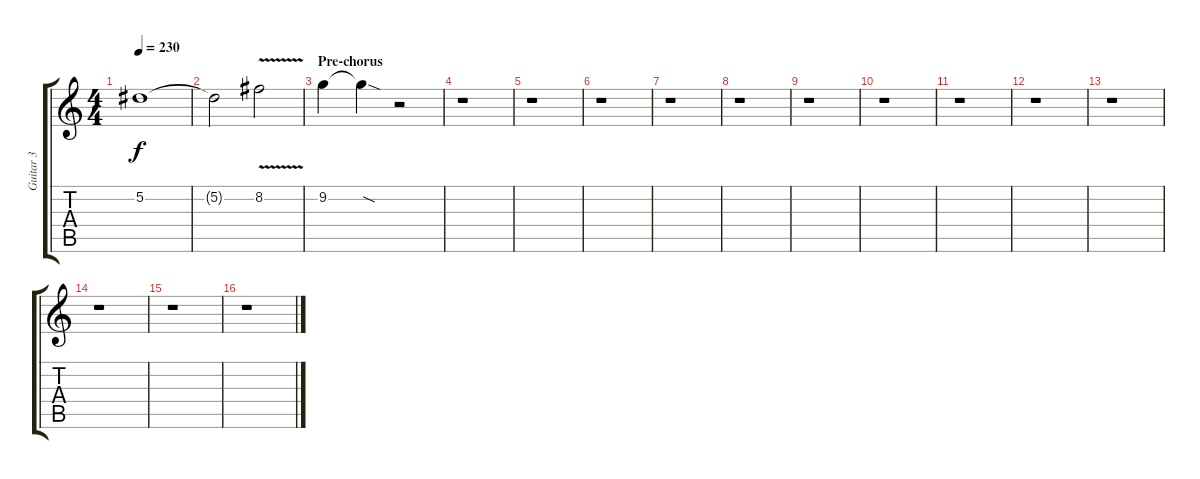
\track ("Guitar 3" "Guitar 3") {instrument distortionguitar}
\staff {score tabs}
\tuning (Eb4 Bb3 Gb3 Db3 Ab2 Db2) {hide}
\ts (4 4)
\tempo 230
\clef g2
\ks c
5.2{t}.1{dy f} |
5.2{t}.2 8.2{v}.2 |
\section ("" "Pre-chorus")
9.2.4 9.2{sod t}.4 r.2 |
r.1 |
r.1 |
r.1 |
r.1 |
r.1 |
r.1 |
r.1 |
r.1 |
r.1 |
r.1 |
r.1 |
r.1 |
r.1
